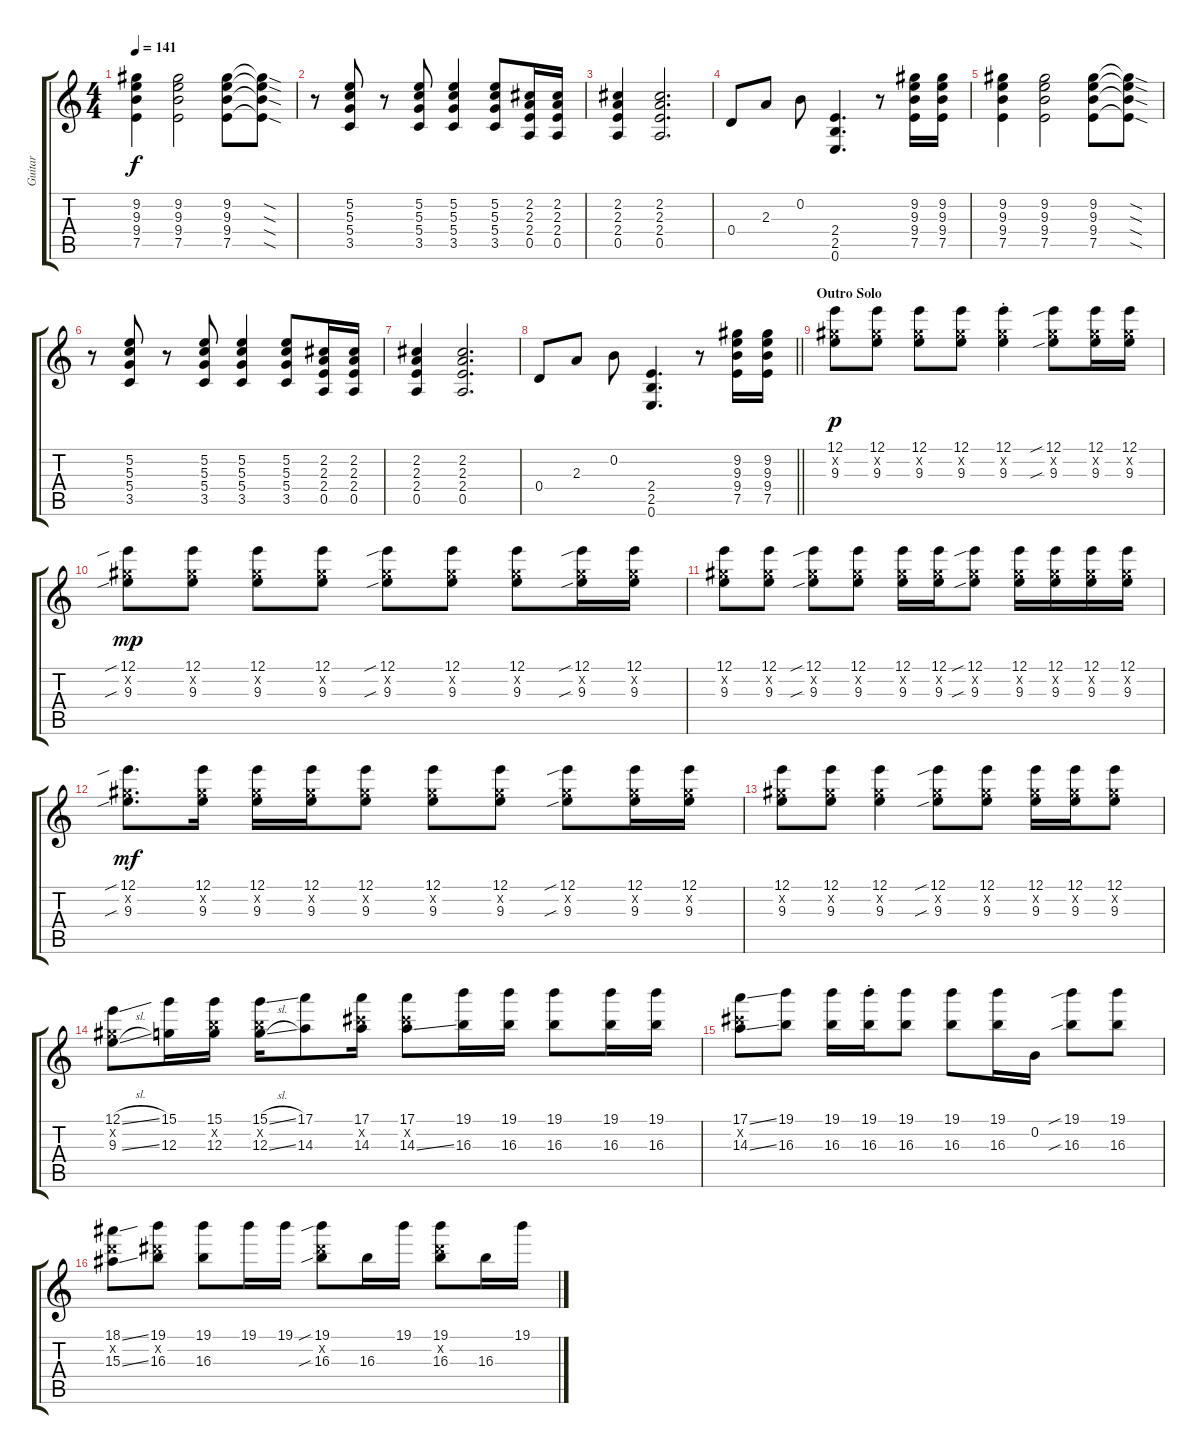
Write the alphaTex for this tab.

\track ("Guitar" "Guitar") {instrument overdrivenguitar}
\staff {score tabs}
\tuning (E4 B3 G3 D3 A2 E2) {hide}
\ts (4 4)
\tempo 141
\clef g2
\ks c
(9.2 9.3 9.4 7.5).4{dy f} (9.2 9.3 9.4 7.5).2 (9.2 9.3 9.4 7.5).8 (9.2{sod t} 9.3{sod t} 9.4{sod t} 7.5{sod t}).8 |
r.8 (5.2 5.3 5.4 3.5).8 r.8 (5.2 5.3 5.4 3.5).8 (5.2 5.3 5.4 3.5).4 (5.2 5.3 5.4 3.5).8 (2.2 2.3 2.4 0.5).16 (2.2 2.3 2.4 0.5).16 |
(2.2 2.3 2.4 0.5).4 (2.2 2.3 2.4 0.5).2{d} |
0.4.8 2.3.8 0.2.8 (2.4 2.5 0.6).4{d} r.8 (9.2 9.3 9.4 7.5).16 (9.2 9.3 9.4 7.5).16 |
(9.2 9.3 9.4 7.5).4 (9.2 9.3 9.4 7.5).2 (9.2 9.3 9.4 7.5).8 (9.2{sod t} 9.3{sod t} 9.4{sod t} 7.5{sod t}).8 |
r.8 (5.2 5.3 5.4 3.5).8 r.8 (5.2 5.3 5.4 3.5).8 (5.2 5.3 5.4 3.5).4 (5.2 5.3 5.4 3.5).8 (2.2 2.3 2.4 0.5).16 (2.2 2.3 2.4 0.5).16 |
(2.2 2.3 2.4 0.5).4 (2.2 2.3 2.4 0.5).2{d} |
\barLineRight lightlight
0.4.8 2.3.8 0.2.8 (2.4 2.5 0.6).4{d} r.8 (9.2 9.3 9.4 7.5).16 (9.2 9.3 9.4 7.5).16 |
\section ("" "Outro Solo")
(12.1 9.2{x} 9.3).8{dy p} (12.1 9.2{x} 9.3).8 (12.1 9.2{x} 9.3).8 (12.1 9.2{x} 9.3).8 (12.1{st} 9.2{st x} 9.3{st}).4 (12.1{sib} 9.2{x} 9.3{sib}).8 (12.1 9.2{x} 9.3).16 (12.1 9.2{x} 9.3).16 |
(12.1{sib} 9.2{x} 9.3{sib}).8{dy mp} (12.1 9.2{x} 9.3).8 (12.1 9.2{x} 9.3).8 (12.1 9.2{x} 9.3).8 (12.1{sib} 9.2{x} 9.3{sib}).8 (12.1 9.2{x} 9.3).8 (12.1 9.2{x} 9.3).8 (12.1{sib} 9.2{x} 9.3{sib}).16 (12.1 9.2{x} 9.3).16 |
(12.1 9.2{x} 9.3).8 (12.1 9.2{x} 9.3).8 (12.1{sib} 9.2{x} 9.3{sib}).8 (12.1 9.2{x} 9.3).8 (12.1 9.2{x} 9.3).16 (12.1 9.2{x} 9.3).16 (12.1{sib} 9.2{x} 9.3{sib}).8 (12.1 9.2{x} 9.3).16 (12.1 9.2{x} 9.3).16 (12.1 9.2{x} 9.3).16 (12.1 9.2{x} 9.3).16 |
(12.1{sib} 9.2{x} 9.3{sib}).8{d dy mf} (12.1 9.2{x} 9.3).16 (12.1 9.2{x} 9.3).16 (12.1 9.2{x} 9.3).16 (12.1 9.2{x} 9.3).8 (12.1 9.2{x} 9.3).8 (12.1 9.2{x} 9.3).8 (12.1{sib} 9.2{x} 9.3{sib}).8 (12.1 9.2{x} 9.3).16 (12.1 9.2{x} 9.3).16 |
(12.1 9.2{x} 9.3).8 (12.1 9.2{x} 9.3).8 (12.1 9.2{x} 9.3).4 (12.1{sib} 9.2{x} 9.3{sib}).8 (12.1 9.2{x} 9.3).8 (12.1 9.2{x} 9.3).16 (12.1 9.2{x} 9.3).16 (12.1 9.2{x} 9.3).8 |
(12.1{sl} 9.2{x} 9.3{sl}).8 (15.1 12.3).16 (15.1 12.2{x} 12.3).16 (15.1{sl} 12.2{x} 12.3{sl}).16 (17.1 14.3).8 (17.1 14.2{x} 14.3).16 (17.1 14.2{x} 14.3{ss}).8 (19.1 16.3).16 (19.1 16.3).16 (19.1 16.3).8 (19.1 16.3).16 (19.1 16.3).16 |
(17.1{ss} 14.2{x} 14.3{ss}).8 (19.1 16.3).8 (19.1 16.3).16 (19.1{st} 16.3{st}).16 (19.1 16.3).8 (19.1 16.3).8 (19.1 16.3).16 0.2.16 (19.1{sib} 16.3{sib}).8 (19.1 16.3).8 |
(18.1{ss} 15.2{x} 15.3{ss}).8 (19.1 16.2{x} 16.3).8 (19.1 16.3).8 19.1.16 19.1.16 (19.1{sib} 16.2{x} 16.3{sib}).8 16.3.16 19.1.16 (19.1 16.2{x} 16.3).8 16.3.16 19.1.16
